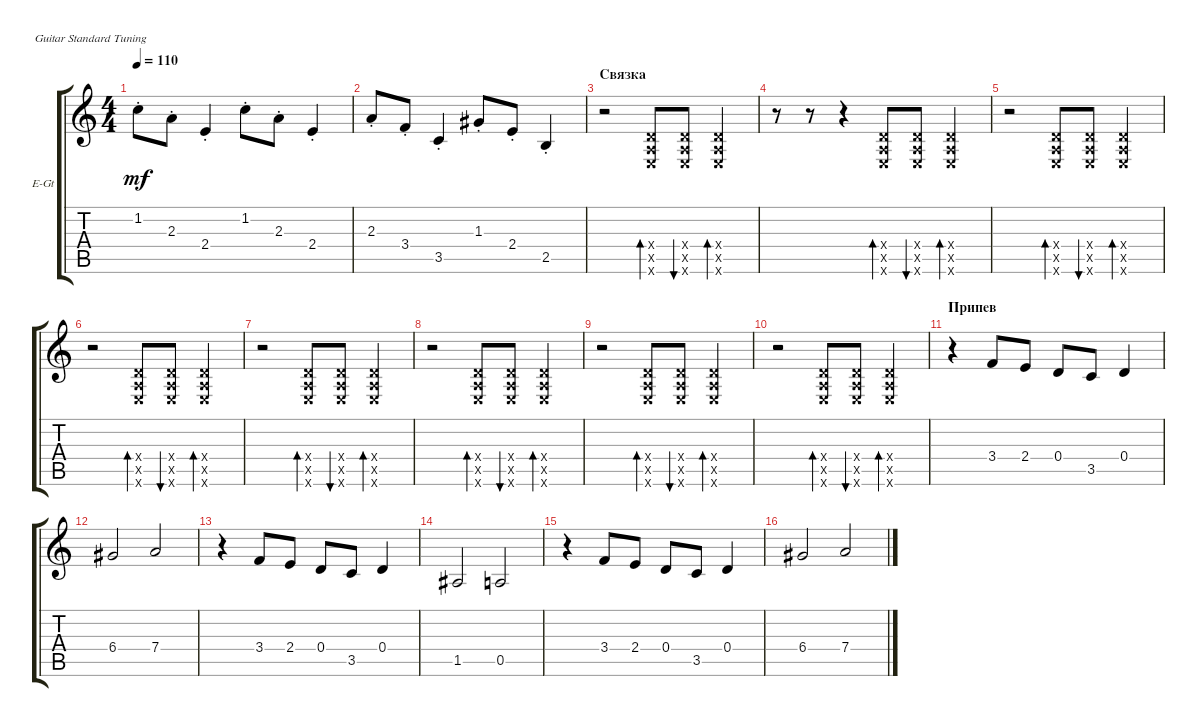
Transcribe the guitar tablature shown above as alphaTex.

\defaultSystemsLayout 4
\bracketExtendMode groupsimilarinstruments
\firstSystemTrackNameOrientation horizontal
\otherSystemsTrackNameOrientation horizontal
\track ("Г. Каспарян" "E-Gt") {instrument electricguitarclean}
\staff {score tabs}
\tuning (E4 B3 G3 D3 A2 E2)
\ts (4 4)
\tempo 110
\clef g2
\ks c
1.2{st}.8{dy mf} 2.3{st}.8 2.4{st}.4 1.2{st}.8 2.3{st}.8 2.4{st}.4 |
2.3{st}.8 3.4{st}.8 3.5{st}.4 1.3{st}.8 2.4{st}.8 2.5{st}.4 |
\section ("" "Связка")
r.2 (0.6{x} 0.5{x} 0.4{x}).8{bd 72} (0.6{x} 0.5{x} 0.4{x}).8{bu 72} (0.6{x} 0.5{x} 0.4{x}).4{bd 72} |
r.8 r.8 r.4 (0.6{x} 0.5{x} 0.4{x}).8{bd 72} (0.6{x} 0.5{x} 0.4{x}).8{bu 72} (0.6{x} 0.5{x} 0.4{x}).4{bd 72} |
r.2 (0.6{x} 0.5{x} 0.4{x}).8{bd 72} (0.6{x} 0.5{x} 0.4{x}).8{bu 72} (0.6{x} 0.5{x} 0.4{x}).4{bd 72} |
r.2 (0.6{x} 0.5{x} 0.4{x}).8{bd 72} (0.6{x} 0.5{x} 0.4{x}).8{bu 72} (0.6{x} 0.5{x} 0.4{x}).4{bd 72} |
r.2 (0.6{x} 0.5{x} 0.4{x}).8{bd 72} (0.6{x} 0.5{x} 0.4{x}).8{bu 72} (0.6{x} 0.5{x} 0.4{x}).4{bd 72} |
r.2 (0.6{x} 0.5{x} 0.4{x}).8{bd 72} (0.6{x} 0.5{x} 0.4{x}).8{bu 72} (0.6{x} 0.5{x} 0.4{x}).4{bd 72} |
r.2 (0.6{x} 0.5{x} 0.4{x}).8{bd 72} (0.6{x} 0.5{x} 0.4{x}).8{bu 72} (0.6{x} 0.5{x} 0.4{x}).4{bd 72} |
r.2 (0.6{x} 0.5{x} 0.4{x}).8{bd 72} (0.6{x} 0.5{x} 0.4{x}).8{bu 72} (0.6{x} 0.5{x} 0.4{x}).4{bd 72} |
\section ("" "Припев")
r.4 3.4.8 2.4.8 0.4.8 3.5.8 0.4.4 |
6.4.2 7.4.2 |
r.4 3.4.8 2.4.8 0.4.8 3.5.8 0.4.4 |
1.5.2 0.5.2 |
r.4 3.4.8 2.4.8 0.4.8 3.5.8 0.4.4 |
6.4.2 7.4.2
